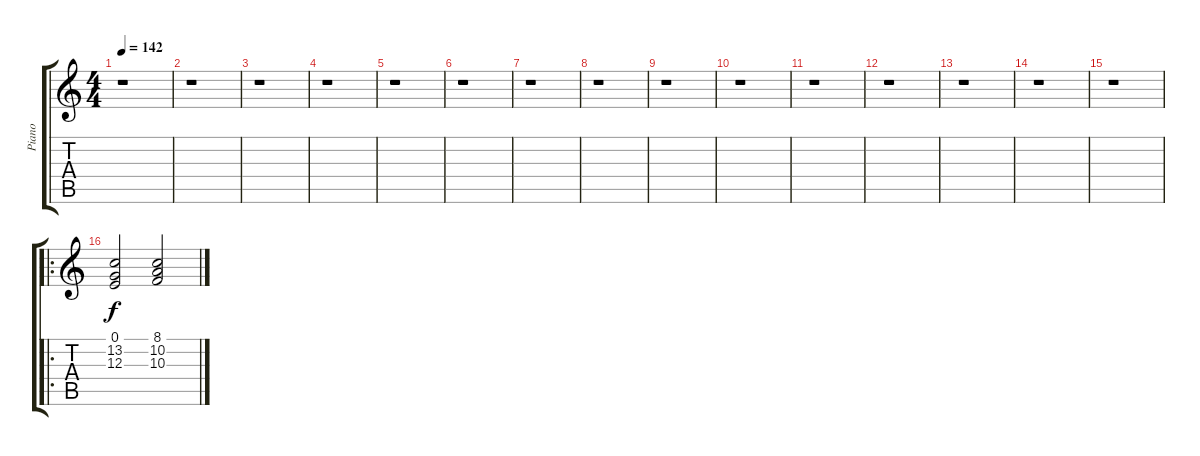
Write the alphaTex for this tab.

\track ("Piano" "Piano") {instrument electricpiano2}
\staff {score tabs}
\tuning (E4 B3 G3 D3 A2 E2) {hide}
\ts (4 4)
\tempo 142
\clef g2
\ks c
r.1{dy f} |
r.1 |
r.1 |
r.1 |
r.1 |
r.1 |
r.1 |
r.1 |
r.1 |
r.1 |
r.1 |
r.1 |
r.1 |
r.1 |
r.1 |
\ro
(0.1 13.2 12.3).2 (8.1 10.2 10.3).2
